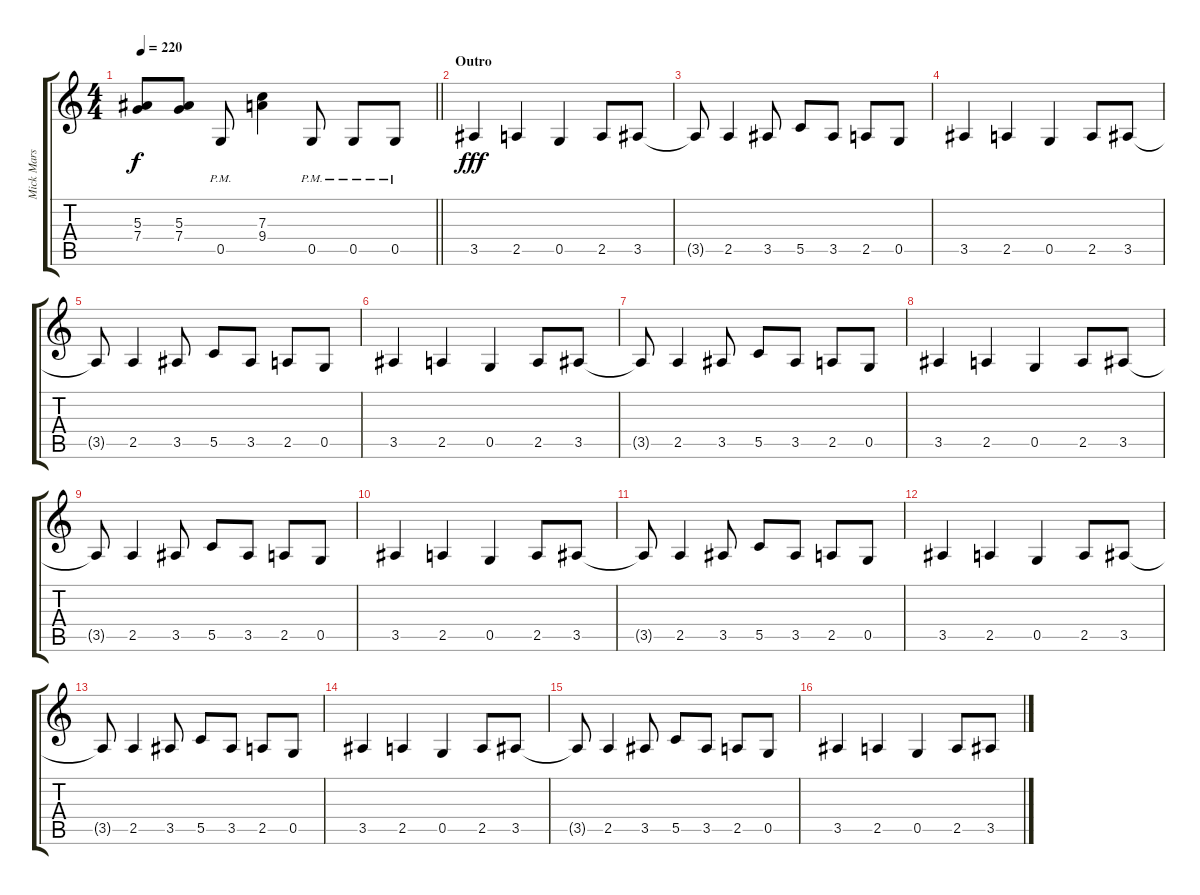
\track ("Mick Mars - Guitar I" "Mick Mars ") {instrument distortionguitar}
\staff {score tabs}
\tuning (D4 A3 F3 C3 G2 D2) {hide}
\ts (4 4)
\tempo 220
\clef g2
\barLineRight lightlight
\ks c
(5.3 7.4).8{dy f} (5.3 7.4).8 0.5{pm}.8 (7.3 9.4).4 0.5{pm}.8 0.5{pm}.8 0.5{pm}.8 |
\section ("" "Outro")
3.5.4{dy fff} 2.5.4 0.5.4 2.5.8 3.5.8 |
3.5{t}.8 2.5.4 3.5.8 5.5.8 3.5.8 2.5.8 0.5.8 |
3.5.4 2.5.4 0.5.4 2.5.8 3.5.8 |
3.5{t}.8 2.5.4 3.5.8 5.5.8 3.5.8 2.5.8 0.5.8 |
3.5.4 2.5.4 0.5.4 2.5.8 3.5.8 |
3.5{t}.8 2.5.4 3.5.8 5.5.8 3.5.8 2.5.8 0.5.8 |
3.5.4 2.5.4 0.5.4 2.5.8 3.5.8 |
3.5{t}.8 2.5.4 3.5.8 5.5.8 3.5.8 2.5.8 0.5.8 |
3.5.4 2.5.4 0.5.4 2.5.8 3.5.8 |
3.5{t}.8 2.5.4 3.5.8 5.5.8 3.5.8 2.5.8 0.5.8 |
3.5.4 2.5.4 0.5.4 2.5.8 3.5.8 |
3.5{t}.8 2.5.4 3.5.8 5.5.8 3.5.8 2.5.8 0.5.8 |
3.5.4 2.5.4 0.5.4 2.5.8 3.5.8 |
3.5{t}.8 2.5.4 3.5.8 5.5.8 3.5.8 2.5.8 0.5.8 |
3.5.4 2.5.4 0.5.4 2.5.8 3.5.8
